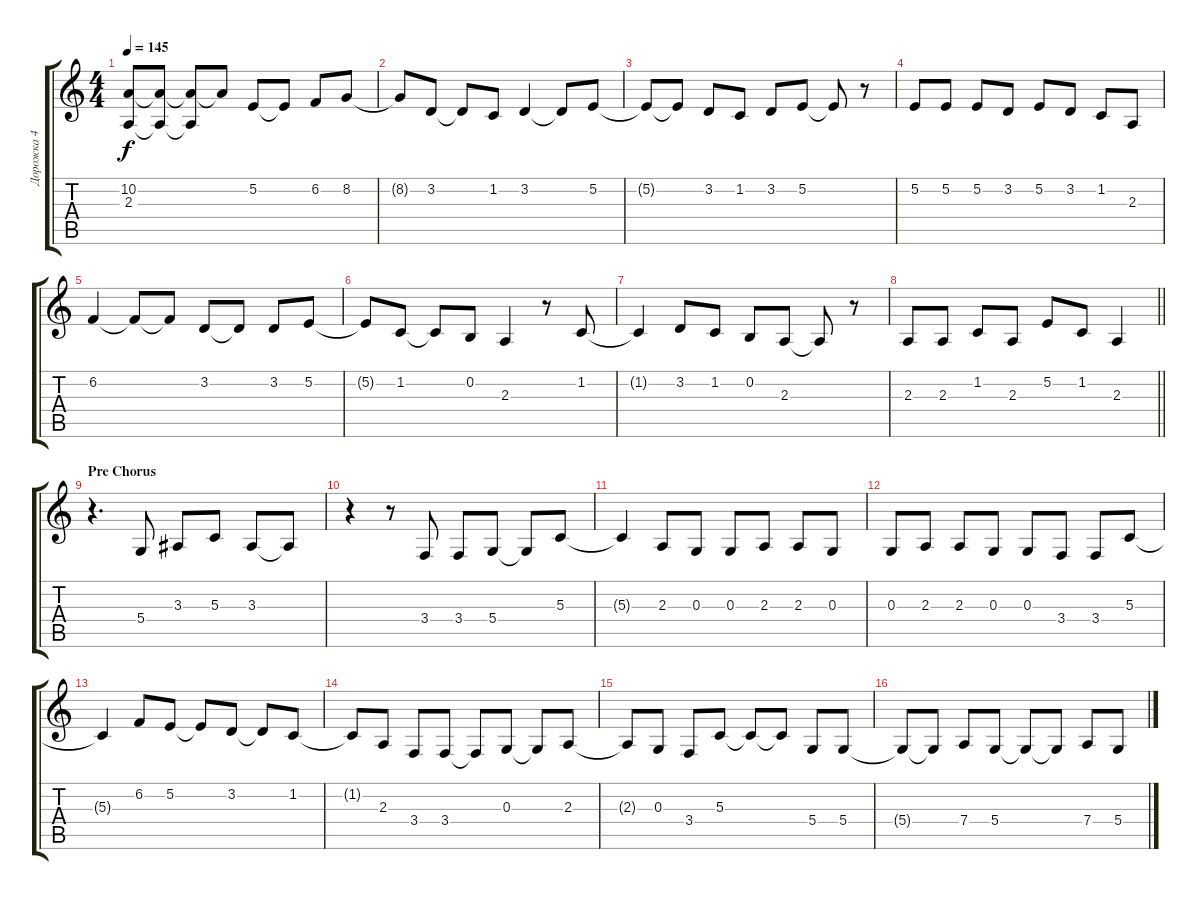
\track ("Дорожка 4" "Дорожка 4") {instrument altosax}
\staff {score tabs}
\tuning (E4 B3 G3 D3 A2 E2) {hide}
\ts (4 4)
\tempo 145
\clef g2
\ks c
(10.2 2.3{t}).8{dy f} (10.2{t} 2.3{t}).8 (10.2{t} 2.3{t}).8 10.2{t}.8 5.2.8 5.2{t}.8 6.2.8 8.2.8 |
8.2{t}.8 3.2.8 3.2{t}.8 1.2.8 3.2.4 3.2{t}.8 5.2.8 |
5.2{t}.8 5.2{t}.8 3.2.8 1.2.8 3.2.8 5.2.8 5.2{t}.8 r.8 |
5.2.8 5.2.8 5.2.8 3.2.8 5.2.8 3.2.8 1.2.8 2.3.8 |
6.2.4 6.2{t}.8 6.2{t}.8 3.2.8 3.2{t}.8 3.2.8 5.2.8 |
5.2{t}.8 1.2.8 1.2{t}.8 0.2.8 2.3.4 r.8 1.2.8 |
1.2{t}.4 3.2.8 1.2.8 0.2.8 2.3.8 2.3{t}.8 r.8 |
\barLineRight lightlight
2.3.8 2.3.8 1.2.8 2.3.8 5.2.8 1.2.8 2.3.4 |
\section ("" "Pre Chorus")
r.4{d} 5.4.8 3.3.8 5.3.8 3.3.8 3.3{t}.8 |
r.4 r.8 3.4.8 3.4.8 5.4.8 5.4{t}.8 5.3.8 |
5.3{t}.4 2.3.8 0.3.8 0.3.8 2.3.8 2.3.8 0.3.8 |
0.3.8 2.3.8 2.3.8 0.3.8 0.3.8 3.4.8 3.4.8 5.3.8 |
5.3{t}.4 6.2.8 5.2.8 5.2{t}.8 3.2.8 3.2{t}.8 1.2.8 |
1.2{t}.8 2.3.8 3.4.8 3.4.8 3.4{t}.8 0.3.8 0.3{t}.8 2.3.8 |
2.3{t}.8 0.3.8 3.4.8 5.3.8 5.3{t}.8 5.3{t}.8 5.4.8 5.4.8 |
5.4{t}.8 5.4{t}.8 7.4.8 5.4.8 5.4{t}.8 5.4{t}.8 7.4.8 5.4.8
